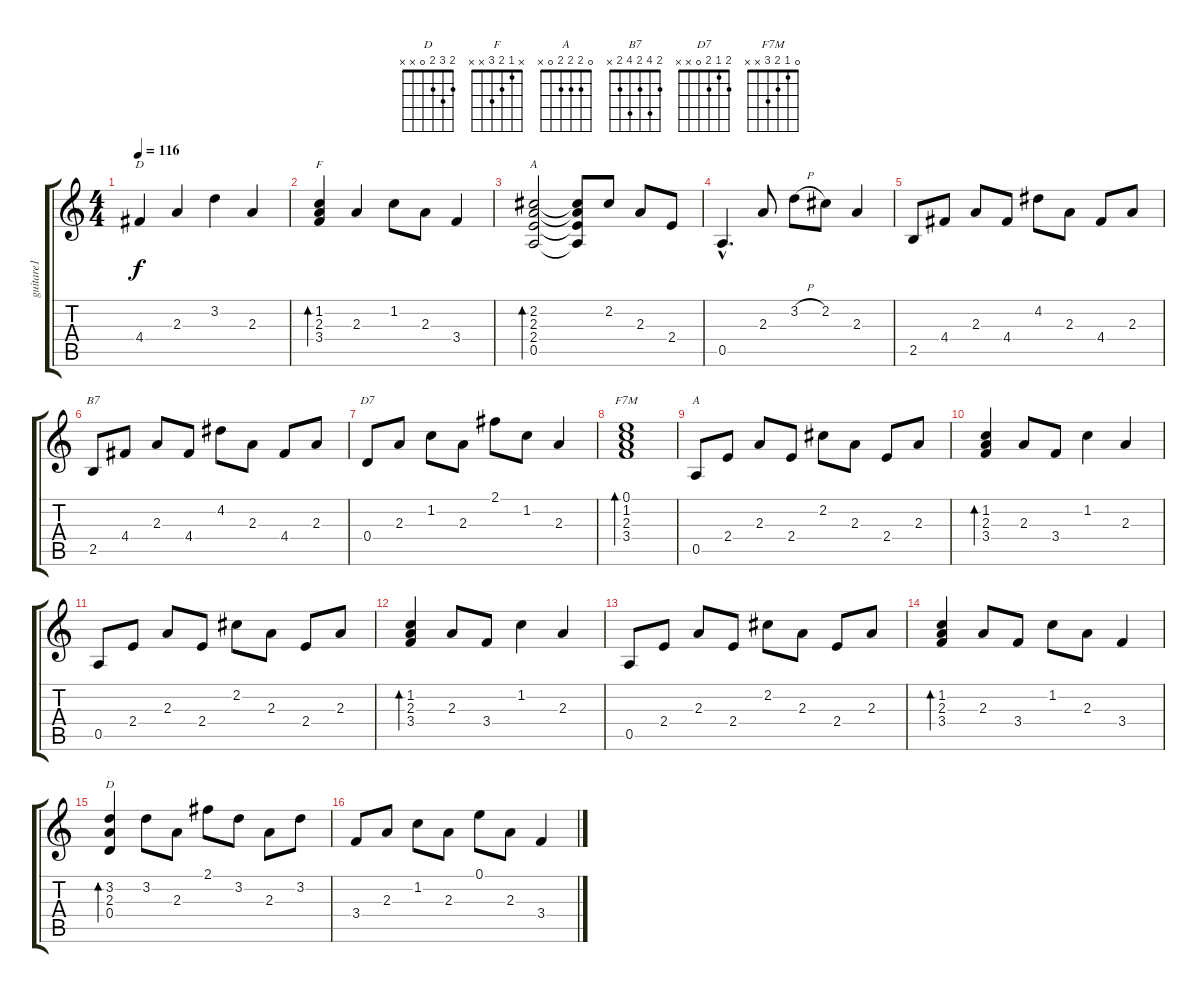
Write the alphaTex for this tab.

\track ("guitare1" "guitare1") {instrument electricguitarclean}
\staff {score tabs}
\tuning (E4 B3 G3 D3 A2 E2) {hide}
\chord ("D" x 3 2 4 x x)
\chord ("F" x 1 2 3 x x)
\chord ("A" x 2 2 2 0 x)
\chord ("B7" 2 4 2 4 2 x)
\chord ("D7" 2 1 2 0 x x)
\chord ("F7M" 0 1 2 3 x x)
\chord ("A" 0 2 2 2 0 x)
\chord ("D" 2 3 2 0 x x)
\ts (4 4)
\tempo 116
\clef g2
\ks c
4.4.4{ch "D" dy f} 2.3.4 3.2.4 2.3.4 |
(1.2 2.3 3.4).4{bd 480 ch "F"} 2.3.4 1.2.8 2.3.8 3.4.4 |
(2.2 2.3 2.4 0.5).2{bd 240 ch "A"} (2.2{t} 2.3{t} 2.4{t} 0.5{t}).8 2.2.8 2.3.8 2.4.8 |
0.5{hac}.4{d} 2.3.8 3.2{h}.8 2.2.8 2.3.4 |
2.5.8 4.4.8 2.3.8 4.4.8 4.2.8 2.3.8 4.4.8 2.3.8 |
2.5.8{ch "B7"} 4.4.8 2.3.8 4.4.8 4.2.8 2.3.8 4.4.8 2.3.8 |
0.4.8{ch "D7"} 2.3.8 1.2.8 2.3.8 2.1.8 1.2.8 2.3.4 |
(0.1 1.2 2.3 3.4).1{bd 240 ch "F7M"} |
0.5.8{ch "A"} 2.4.8 2.3.8 2.4.8 2.2.8 2.3.8 2.4.8 2.3.8 |
(1.2 2.3 3.4).4{bd 240} 2.3.8 3.4.8 1.2.4 2.3.4 |
0.5.8 2.4.8 2.3.8 2.4.8 2.2.8 2.3.8 2.4.8 2.3.8 |
(1.2 2.3 3.4).4{bd 240} 2.3.8 3.4.8 1.2.4 2.3.4 |
0.5.8 2.4.8 2.3.8 2.4.8 2.2.8 2.3.8 2.4.8 2.3.8 |
(1.2 2.3 3.4).4{bd 240} 2.3.8 3.4.8 1.2.8 2.3.8 3.4.4 |
(3.2 2.3 0.4).4{bd 240 ch "D"} 3.2.8 2.3.8 2.1.8 3.2.8 2.3.8 3.2.8 |
3.4.8 2.3.8 1.2.8 2.3.8 0.1.8 2.3.8 3.4.4
